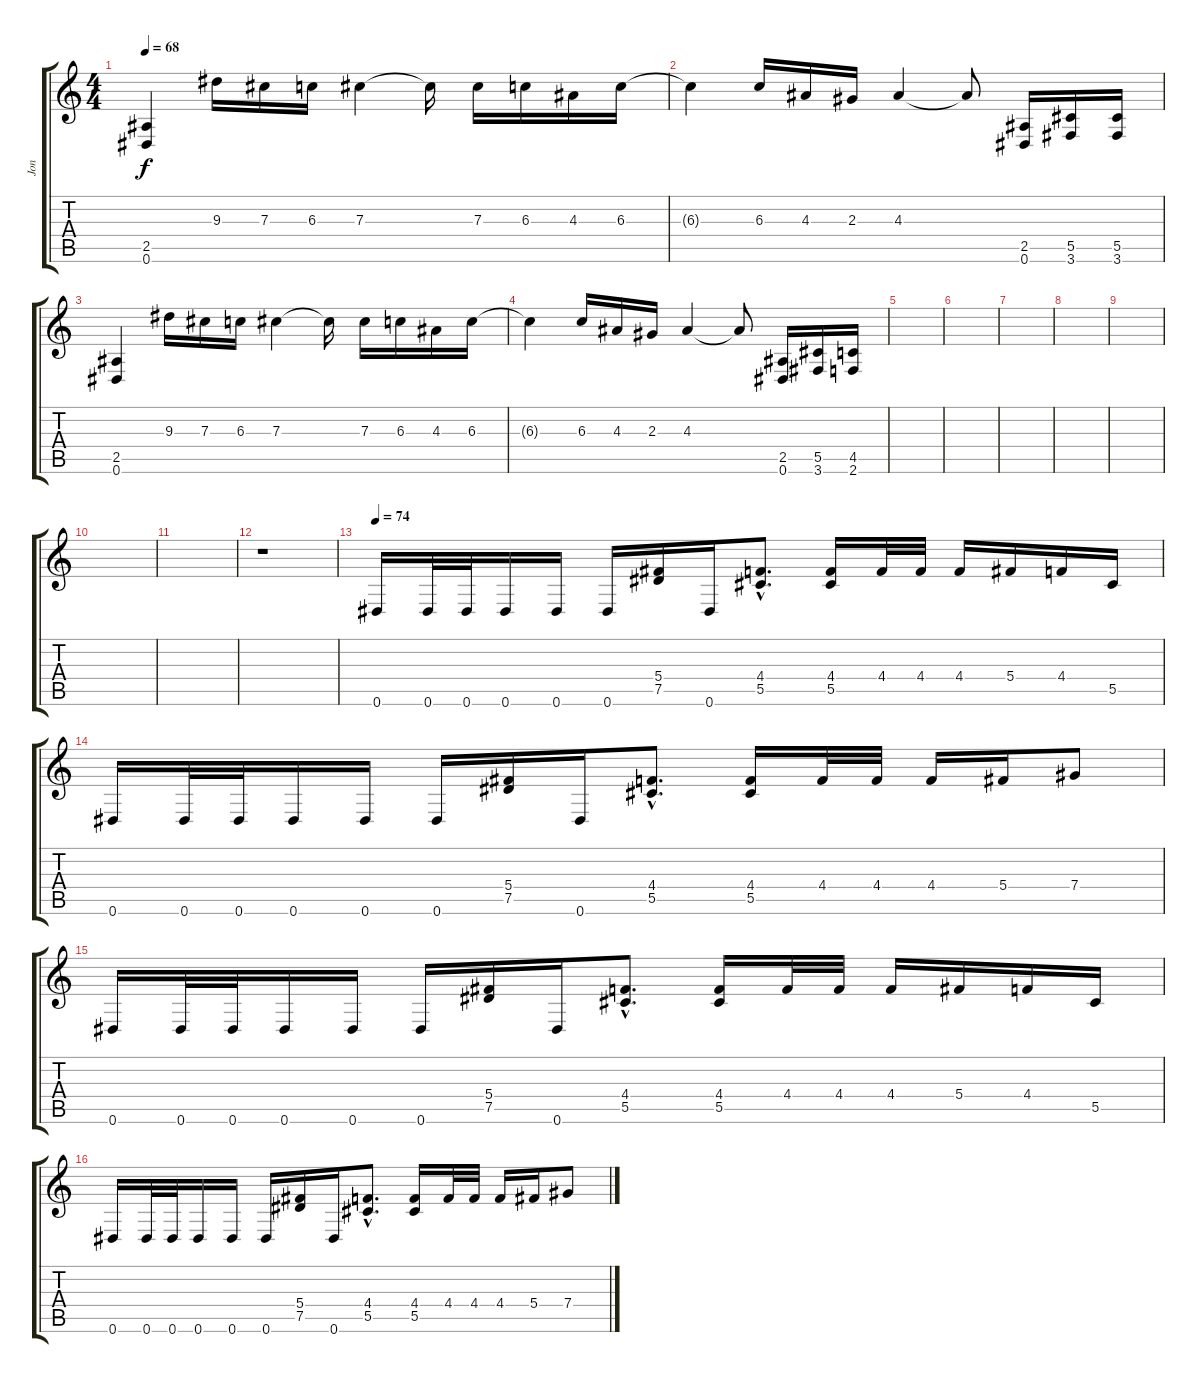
\track ("Jon" "Jon") {instrument distortionguitar}
\staff {score tabs}
\tuning (Eb4 Bb3 Gb3 Db3 Ab2 Eb2) {hide}
\ts (4 4)
\tempo 68
\clef g2
\ks c
(2.5 0.6).4{dy f} 9.3.16 7.3.16 6.3.16 7.3.4 7.3{t}.16 7.3.16 6.3.16 4.3.16 6.3.16 |
6.3{t}.4 6.3.16 4.3.16 2.3.16 4.3.4 4.3{t}.8 (2.5 0.6).16 (5.5 3.6).16 (5.5 3.6).16 |
(2.5 0.6).4 9.3.16 7.3.16 6.3.16 7.3.4 7.3{t}.16 7.3.16 6.3.16 4.3.16 6.3.16 |
6.3{t}.4 6.3.16 4.3.16 2.3.16 4.3.4 4.3{t}.8 (2.5 0.6).16 (5.5 3.6).16 (4.5 2.6).16 |
|
|
|
|
|
|
|
r.1 |
\tempo 74
0.6.16 0.6.32 0.6.32 0.6.16 0.6.16 0.6.16 (5.4 7.5).16 0.6.16 (4.4{hac} 5.5{hac}).8{d} (4.4 5.5).16 4.4.32 4.4.32 4.4.16 5.4.16 4.4.16 5.5.16 |
0.6.16 0.6.32 0.6.32 0.6.16 0.6.16 0.6.16 (5.4 7.5).16 0.6.16 (4.4{hac} 5.5{hac}).8{d} (4.4 5.5).16 4.4.32 4.4.32 4.4.16 5.4.16 7.4.8 |
0.6.16 0.6.32 0.6.32 0.6.16 0.6.16 0.6.16 (5.4 7.5).16 0.6.16 (4.4{hac} 5.5{hac}).8{d} (4.4 5.5).16 4.4.32 4.4.32 4.4.16 5.4.16 4.4.16 5.5.16 |
0.6.16 0.6.32 0.6.32 0.6.16 0.6.16 0.6.16 (5.4 7.5).16 0.6.16 (4.4{hac} 5.5{hac}).8{d} (4.4 5.5).16 4.4.32 4.4.32 4.4.16 5.4.16 7.4.8
